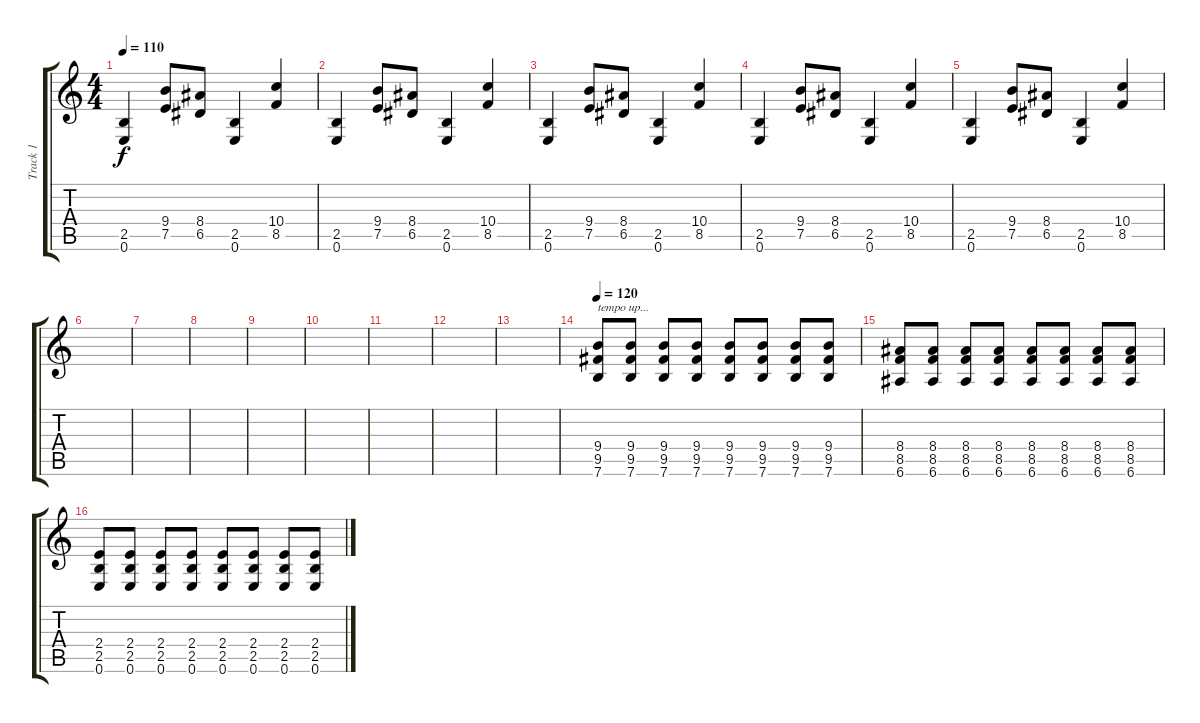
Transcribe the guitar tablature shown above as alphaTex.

\track ("Track 1" "Track 1") {instrument distortionguitar}
\staff {score tabs}
\tuning (E4 B3 G3 D3 A2 E2) {hide}
\ts (4 4)
\tempo 110
\clef g2
\ks c
(2.5 0.6).4{dy f} (9.4 7.5).8 (8.4 6.5).8 (2.5 0.6).4 (10.4 8.5).4 |
(2.5 0.6).4 (9.4 7.5).8 (8.4 6.5).8 (2.5 0.6).4 (10.4 8.5).4 |
(2.5 0.6).4 (9.4 7.5).8 (8.4 6.5).8 (2.5 0.6).4 (10.4 8.5).4 |
(2.5 0.6).4 (9.4 7.5).8 (8.4 6.5).8 (2.5 0.6).4 (10.4 8.5).4 |
(2.5 0.6).4 (9.4 7.5).8 (8.4 6.5).8 (2.5 0.6).4 (10.4 8.5).4 |
|
|
|
|
|
|
|
|
\tempo 120
(9.4 9.5 7.6).8{txt "tempo up..."} (9.4 9.5 7.6).8 (9.4 9.5 7.6).8 (9.4 9.5 7.6).8 (9.4 9.5 7.6).8 (9.4 9.5 7.6).8 (9.4 9.5 7.6).8 (9.4 9.5 7.6).8 |
(8.4 8.5 6.6).8 (8.4 8.5 6.6).8 (8.4 8.5 6.6).8 (8.4 8.5 6.6).8 (8.4 8.5 6.6).8 (8.4 8.5 6.6).8 (8.4 8.5 6.6).8 (8.4 8.5 6.6).8 |
(2.4 2.5 0.6).8 (2.4 2.5 0.6).8 (2.4 2.5 0.6).8 (2.4 2.5 0.6).8 (2.4 2.5 0.6).8 (2.4 2.5 0.6).8 (2.4 2.5 0.6).8 (2.4 2.5 0.6).8
